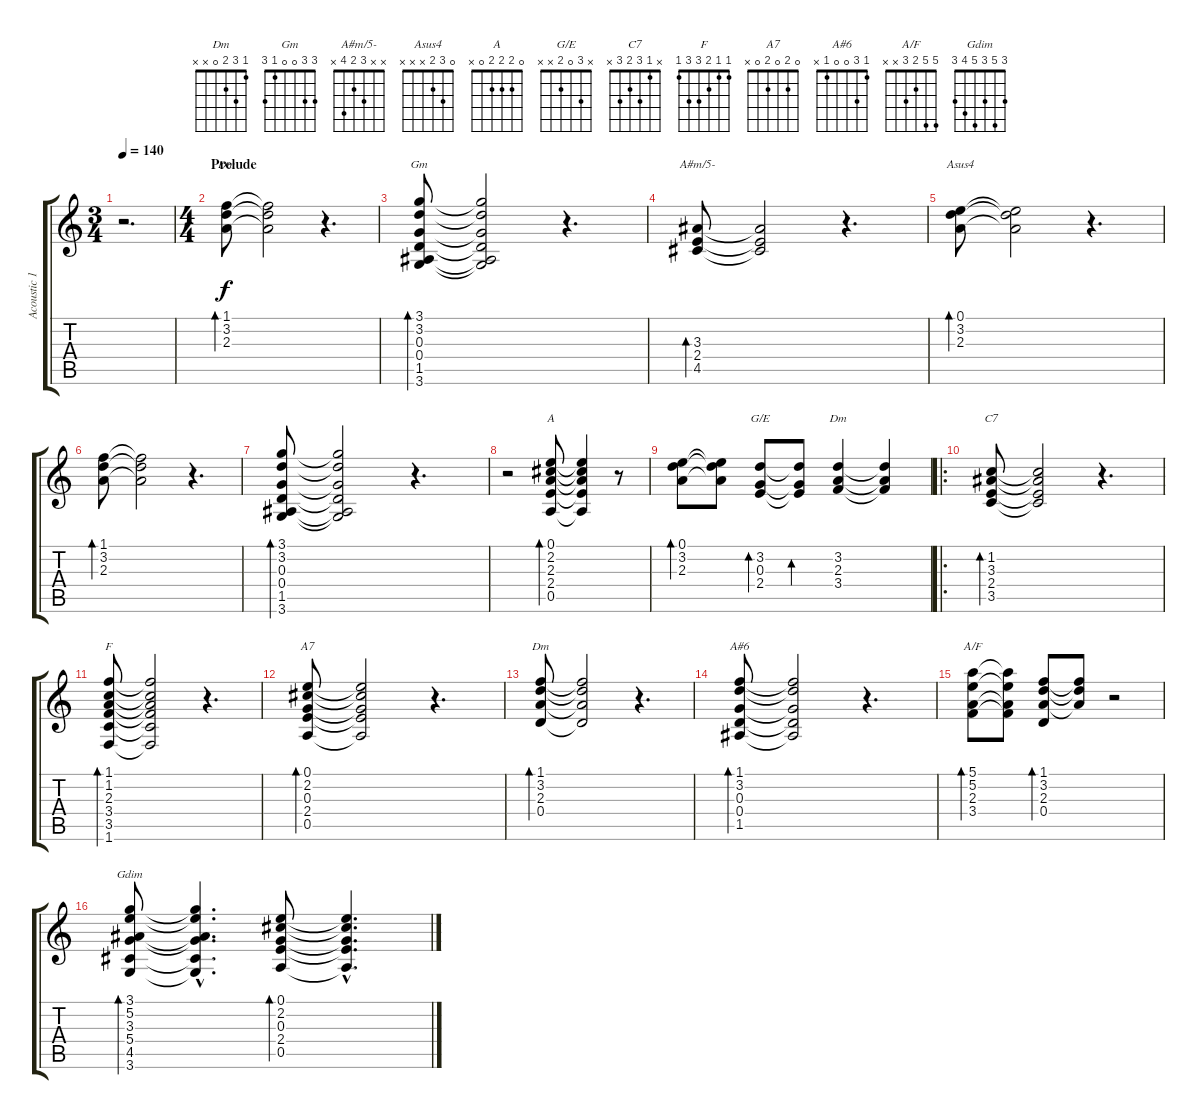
\track ("Acoustic 1" "Acoustic 1") {instrument acousticguitarsteel}
\staff {score tabs}
\tuning (E4 B3 G3 D3 A2 E2) {hide}
\chord ("Dm" 1 3 2 x x x)
\chord ("Gm" 3 3 0 0 1 3)
\chord ("A#m/5-" x x 3 2 4 x)
\chord ("Asus4" 0 3 2 x x x)
\chord ("A" 0 2 2 2 0 x)
\chord ("G/E" x 3 0 2 x x)
\chord ("Dm" x 3 2 3 x x)
\chord ("C7" x 1 3 2 3 x)
\chord ("F" 1 1 2 3 3 1)
\chord ("A7" 0 2 0 2 0 x)
\chord ("Dm" 1 3 2 0 x x)
\chord ("A#6" 1 3 0 0 1 x)
\chord ("A/F" 5 5 2 3 x x)
\chord ("Gdim" 3 5 3 5 4 3)
\ts (3 4)
\tempo 140
\clef g2
\ks c
r.2{d dy f instrument acousticguitarsteel} |
\ts (4 4)
\section ("" "Prelude")
(1.1 3.2 2.3).8{bd 480 ch "Dm"} (1.1{t} 3.2{t} 2.3{t}).2 r.4{d} |
(3.1 3.2 0.3 0.4 1.5 3.6).8{bd 480 ch "Gm"} (3.1{t} 3.2{t} 0.3{t} 0.4{t} 1.5{t} 3.6{t}).2 r.4{d} |
(3.3 2.4 4.5).8{bd 480 ch "A#m/5-"} (3.3{t} 2.4{t} 4.5{t}).2 r.4{d} |
(0.1 3.2 2.3).8{bd 480 ch "Asus4"} (0.1{t} 3.2{t} 2.3{t}).2 r.4{d} |
(1.1 3.2 2.3).8{bd 480} (1.1{t} 3.2{t} 2.3{t}).2 r.4{d} |
(3.1 3.2 0.3 0.4 1.5 3.6).8{bd 480} (3.1{t} 3.2{t} 0.3{t} 0.4{t} 1.5{t} 3.6{t}).2 r.4{d} |
r.2 (0.1 2.2 2.3 2.4 0.5).8{bd 480 ch "A"} (0.1{t} 2.2{t} 2.3{t} 2.4{t} 0.5{t}).4 r.8 |
(0.1 3.2 2.3).8{bd 480} (0.1{t} 3.2{t} 2.3{t}).8 (3.2 0.3 2.4).8{bd 480 ch "G/E"} (3.2{t} 0.3{t} 2.4{t}).8{bd 480} (3.2 2.3 3.4).4{ch "Dm"} (3.2{t} 2.3{t} 3.4{t}).4 |
\ro
(1.2 3.3 2.4 3.5).8{bd 480 ch "C7"} (1.2{t} 3.3{t} 2.4{t} 3.5{t}).2 r.4{d} |
(1.1 1.2 2.3 3.4 3.5 1.6).8{bd 480 ch "F"} (1.1{t} 1.2{t} 2.3{t} 3.4{t} 3.5{t} 1.6{t}).2 r.4{d} |
(0.1 2.2 0.3 2.4 0.5).8{bd 480 ch "A7"} (0.1{t} 2.2{t} 0.3{t} 2.4{t} 0.5{t}).2 r.4{d} |
(1.1 3.2 2.3 0.4).8{bd 480 ch "Dm"} (1.1{t} 3.2{t} 2.3{t} 0.4{t}).2 r.4{d} |
(1.1 3.2 0.3 0.4 1.5).8{bd 480 ch "A#6"} (1.1{t} 3.2{t} 0.3{t} 0.4{t} 1.5{t}).2 r.4{d} |
(5.1 5.2 2.3 3.4).8{bd 480 ch "A/F"} (5.1{t} 5.2{t} 2.3{t} 3.4{t}).8 (1.1 3.2 2.3 0.4).8{bd 480} (1.1{t} 3.2{t} 2.3{t}).8 r.2 |
(3.1 5.2 3.3 5.4 4.5 3.6).8{bd 480 ch "Gdim"} (3.1{hac t} 5.2{hac t} 3.3{hac t} 5.4{hac t} 4.5{hac t} 3.6{hac t}).4{d} (0.1 2.2 0.3 2.4 0.5).8{bd 480} (0.1{hac t} 2.2{hac t} 0.3{hac t} 2.4{hac t} 0.5{hac t}).4{d}
